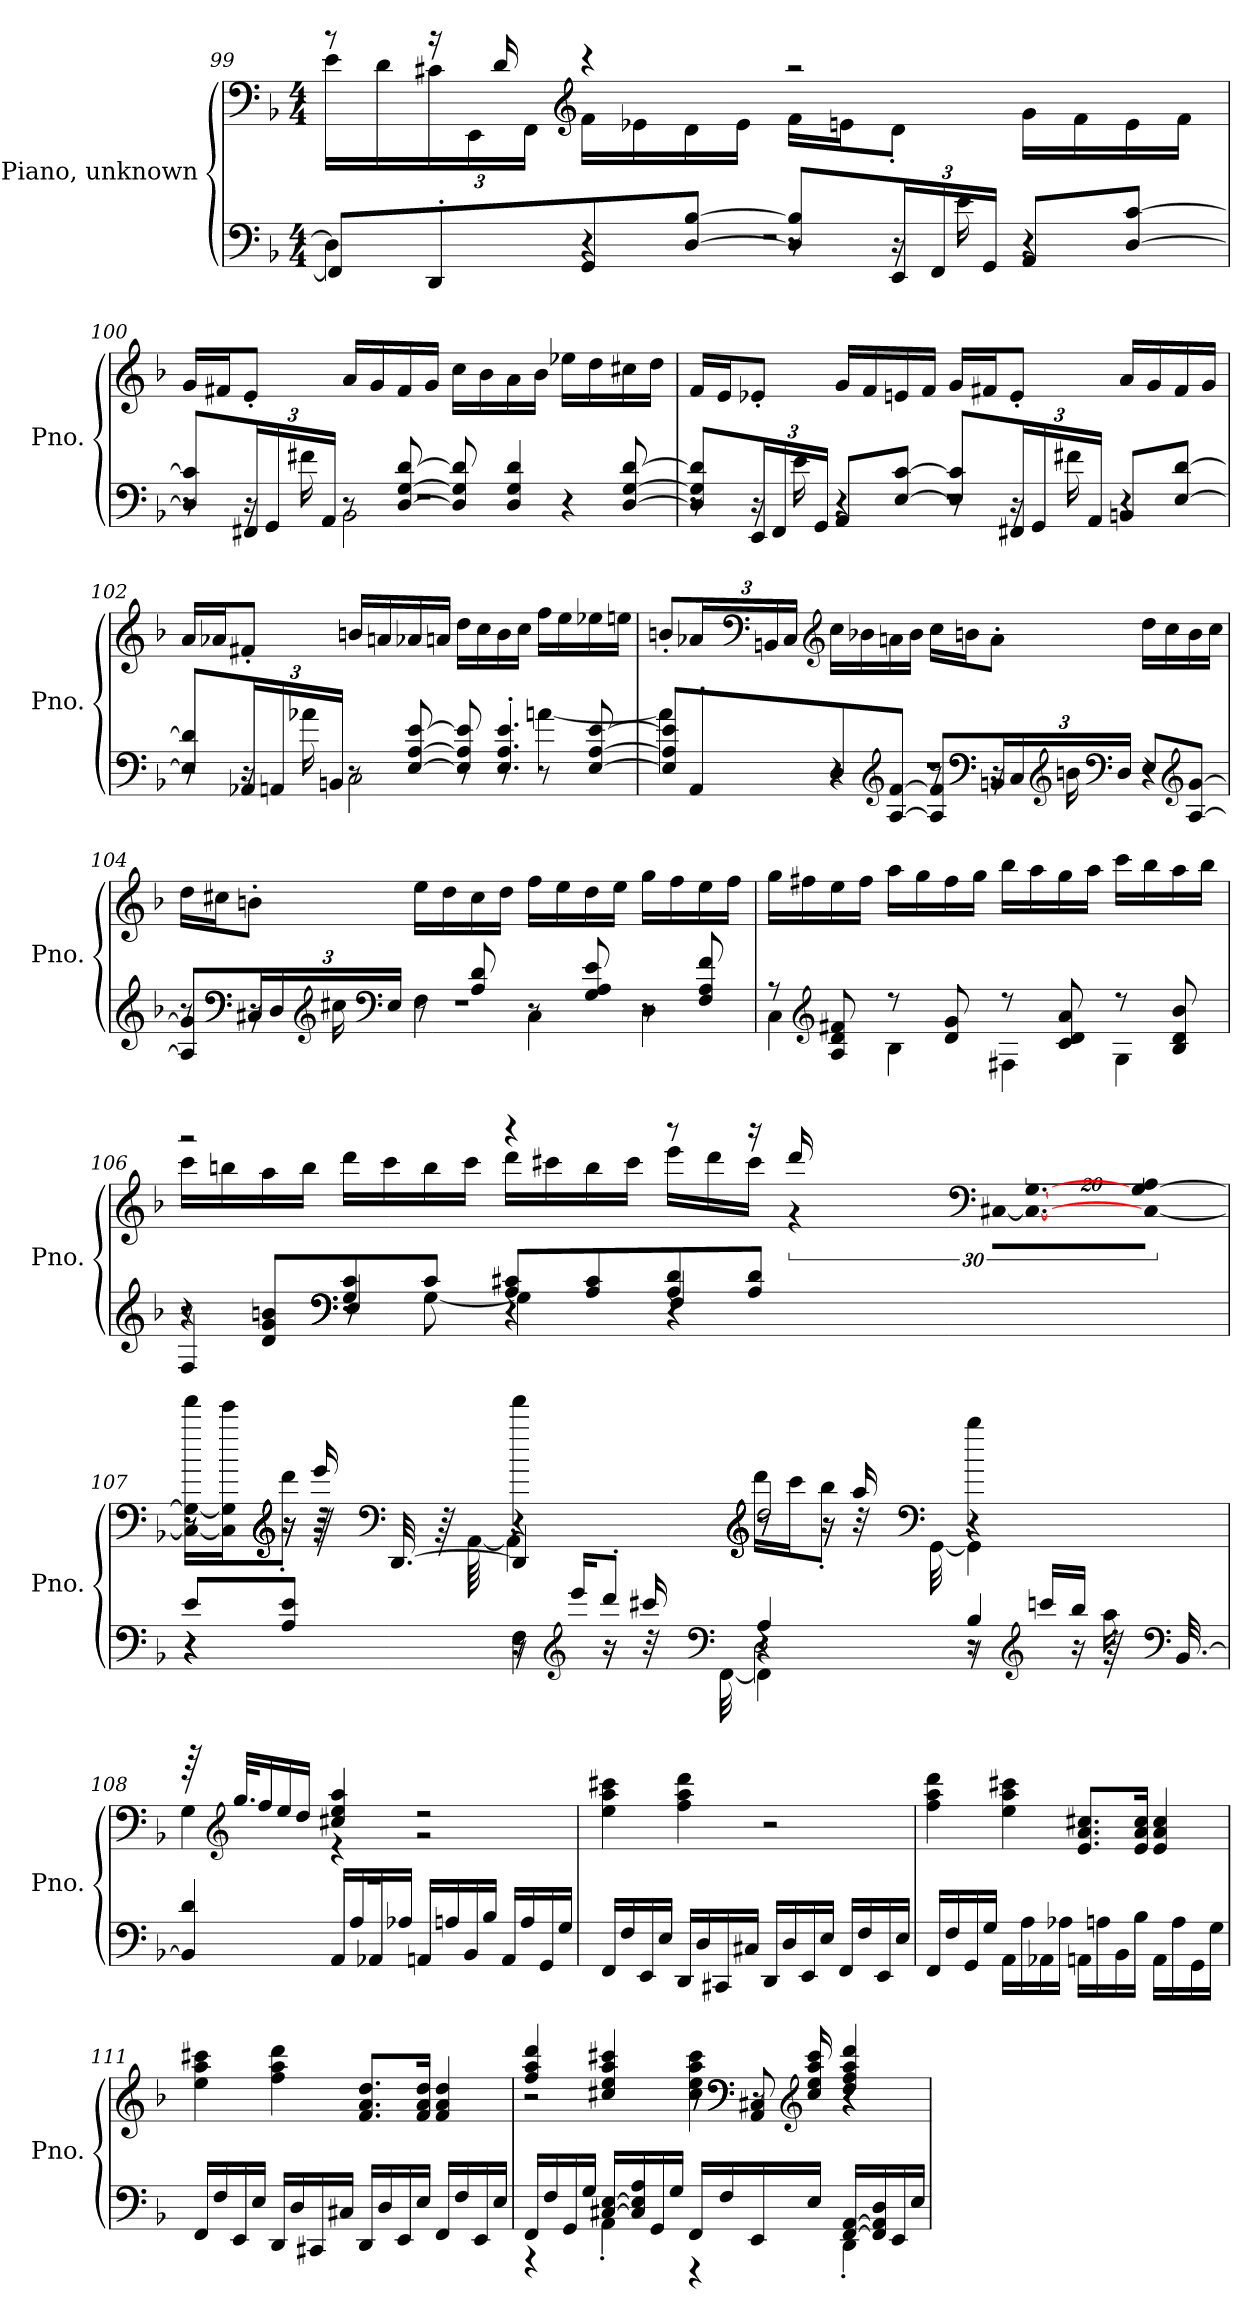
**kern	**kern
*part1	*part1
*staff2	*staff1
*I"Piano, unknown	*
*I'Pno.	*
!!LO:LB:g=z
*clefF4	*clefF4
*k[b-]	*k[b-]
*M4/4	*M4/4
=99	=99
*^	*^
*	*^	*	*
1r	4D\]	8FF/L]	8r	16e\LL
.	.	.	.	16d\
*	*	*	*	*Xbrackettup
.	.	8DD'/	16r	24c#X\
.	.	.	.	24EE\
.	.	.	16d/	.
.	.	.	.	24FF\JJ
*	*	*	*clefG2	*
.	4r	8GG/	4r	16f\LL
.	.	.	.	16e-X\
.	.	[8D/ [8B-/J	.	16d\
.	.	.	.	16e-\JJ
.	8r	8D/] 8B-/]L	2r	16f\LL
.	.	.	.	16en\J
*	*	*Xbrackettup	*	*
.	16r	24EE/L	.	8d'\J
.	.	24FF/	.	.
.	16e\	.	.	.
.	.	24GG/JJ	.	.
.	4r	8AA/L	.	16g\LL
.	.	.	.	16f\
.	.	[8D/ [8c/J	.	16e\
.	.	.	.	16f\JJ
*	*	*	*v	*v
=100	=100	=100	=100
1r	8r	8D/] 8c/]L	16g/LL
.	.	.	16f#X/J
.	16r	24FF#X/L	8e'/J
.	.	24GG/	.
.	16f#X\	.	.
.	.	24AA/JJ	.
.	2BB-\	8r	16a/LL
.	.	.	16g/
.	.	[8D/ [8G/ [8d/	16f#/
.	.	.	16g/JJ
.	.	8D/] 8G/] 8d/]	16cc\LL
.	.	.	16b-\
.	.	4D/ 4G/ 4d/	16a\
.	.	.	16b-\JJ
.	4r	.	16ee-X\LL
.	.	.	16dd\
.	.	[8D/ [8G/ [8d/	16cc#X\
.	.	.	16dd\JJ
!!LO:LB:g=z
=101	=101	=101	=101
1r	8r	8D/] 8G/] 8d/]L	16f/LL
.	.	.	16e/J
.	16r	24EE/L	8e-X'/J
.	.	24FF/	.
.	16e\	.	.
.	.	24GG/JJ	.
.	4r	8AA/L	16g/LL
.	.	.	16f/
.	.	[8E/ [8c/J	16en/
.	.	.	16f/JJ
.	8r	8E/] 8c/]L	16g/LL
.	.	.	16f#X/J
.	16r	24FF#X/L	8e'/J
.	.	24GG/	.
.	16f#X\	.	.
.	.	24AA/JJ	.
.	4r	8BBn/L	16a/LL
.	.	.	16g/
.	.	[8E/ [8d/J	16f#/
.	.	.	16g/JJ
!!LO:PB:g=z
=102	=102	=102	=102
2r	8r	8E/] 8d/]L	16a/LL
.	.	.	16a-X/J
.	16r	24AA-X/L	8f#X'/J
.	.	24AAn/	.
.	16a-X\	.	.
.	.	24BBn/JJ	.
.	2C\	8r	16bn/LL
.	.	.	16an/
.	.	[8E/ [8A/ [8e/	16a-X/
.	.	.	16an/JJ
8r	.	8E/] 8A/] 8e/]	16dd\LL
.	.	.	16cc\
4.E/' 4.A/' 4.e/'	.	8r	16b\
.	.	.	16cc\JJ
.	[4an\	8r	16ff\LL
.	.	.	16ee\
.	.	[8E/ [8A/ [8e/	16ee-X\
.	.	.	16een\JJ
!!LO:LB:g=z
=103	=103	=103	=103
1r	4a\]	8E/] 8A/] 8e/]L	8bn'/L
.	.	8AA'/	24a-X/L
*	*	*	*clefF4
.	.	.	24BBn/
.	.	.	24C/JJ
*	*	*	*clefG2
.	4r	8D/	16cc\LL
.	.	.	16b-X\
*clefG2	*	*	*
.	.	[8A/ [8f/J	16an\
.	.	.	16b-\JJ
.	8r	8A/] 8f/]L	16cc\LL
.	.	.	16bn\J
*clefF4	*	*	*
.	16r	24BBn/L	8a'\J
.	.	24C/	.
*clefG2	*	*	*
.	16bn\	.	.
*clefF4	*	*	*
.	.	24D/JJ	.
.	4r	8E/L	16dd\LL
.	.	.	16cc\
*clefG2	*	*	*
.	.	[8A/ [8g/J	16b\
.	.	.	16cc\JJ
!!LO:LB:g=z
=104	=104	=104	=104
1r	8r	8A/] 8g/]L	16dd\LL
.	.	.	16cc#X\J
*clefF4	*	*	*
.	16r	24C#X/L	8bn'\J
.	.	24D/	.
*clefG2	*	*	*
.	16cc#X\	.	.
*clefF4	*	*	*
.	.	24E/JJ	.
.	4F\	8r	16ee\LL
.	.	.	16dd\
.	.	8A/ 8d/	16cc#\
.	.	.	16dd\JJ
.	4C#\	8r	16ff\LL
.	.	.	16ee\
.	.	8G/ 8A/ 8e/	16dd\
.	.	.	16ee\JJ
.	4D\	8r	16gg\LL
.	.	.	16ff\
.	.	8F/ 8A/ 8f/	16ee\
.	.	.	16ff\JJ
*	*v	*v	*
=105	=105	=105
8r	4C\	16gg\LL
.	.	16ff#X\
*clefG2	*	*
8A/ 8d/ 8f#X/	.	16ee\
.	.	16ff#\JJ
8r	4B-\	16aa\LL
.	.	16gg\
8d/ 8g/	.	16ff#\
.	.	16gg\JJ
8r	4F#X\	16bb-\LL
.	.	16aa\
8c/ 8d/ 8a/	.	16gg\
.	.	16aa\JJ
8r	4G\	16ccc\LL
.	.	16bb-\
8B-/ 8d/ 8b-/	.	16aa\
.	.	16bb-\JJ
!!LO:LB:g=z
=106	=106	=106
*	*^	*^
8r	4r	4F/	2r	16ccc\LL
.	.	.	.	16bbn\
8d/ 8g/ 8bn/L	.	.	.	16aa\
.	.	.	.	16bb\JJ
*clefF4	*	*	*	*
8G/ 8c/	8r	4E/	.	16ddd\LL
.	.	.	.	16ccc\
8c/J	[8G\	.	.	16bb\
.	.	.	.	16ccc\JJ
8A/ 8c#X/L	4G\]	4r	4r	16ddd\LL
.	.	.	.	16ccc#X\
8A/ 8c#/	.	.	.	16bb\
.	.	.	.	16ccc#\JJ
8A/ 8d/	4r	4F/	8r	16eee\LL
.	.	.	.	16ddd\
8A/ 8d/J	.	.	16r	16ccc#\JJ
*	*	*	*	*brackettup
!	!	!	!	!LO:N:vis=64
.	.	.	16ddd/	960%17r
*	*	*	*clefF4	*
!	!	!	!	!LO:N:vis=256
.	.	.	.	[1920%17C#X\KLLLL
!	!	!	!	!LO:N:vis=64.
.	.	.	.	640%17C#\_ [640%17G\
.	.	.	.	1920ryy
!	!	!	!	!LO:N:vis=256
.	.	.	.	1920%17C#\_ 1920%17G\_ 1920%17A\JJJJk
!!LO:LB:g=z
=107	=107	=107	=107	=107
*	*	*^	*^	*^
4r	4r	8e/L	4r	8r	16C#\_ 16G\_ 16fff\LL	8r	8r
.	.	.	.	.	16C#\] 16G\] 16eee\J	.	.
*	*	*	*	*clefG2	*	*	*
.	.	8A/ 8e/J	.	16r	8ddd'\J	16r	16r
.	.	.	.	16eee/	.	64r	32r
*	*	*	*	*clefF4	*	*	*
.	.	.	.	.	.	[32.DD/	.
.	.	.	.	.	.	.	64r
.	.	.	.	.	.	.	[64AA\
8r	8r	16r	4F\	4r	4fff'\	4DD/]	4AA\]
*clefG2	*	*	*	*	*	*	*
.	.	16eee/KL	.	.	.	.	.
16r	16r	8ddd'/J	.	.	.	.	.
16ccc#X/	32r	.	.	.	.	.	.
*clefF4	*	*	*	*	*	*	*
.	[32FF\	.	.	.	.	.	.
*	*	*	*	*clefG2	*	*	*
4r	4FF\]	4A/	2D\	2dd/	16ddd\LL	8r	8r
.	.	.	.	.	16ccc\J	.	.
.	.	.	.	.	8bb-'\J	16r	16r
.	.	.	.	.	.	16aa/	32r
*	*	*	*	*clefF4	*	*	*
.	.	.	.	.	.	.	[32GG\
4B-/	8r	16r	.	.	4bb-'\	4r	4GG\]
*clefG2	*	*	*	*	*	*	*
.	.	16cccn/LL	.	.	.	.	.
.	16r	16bb-/JJ	.	.	.	.	.
.	16aa\	64r	.	.	.	.	.
*clefF4	*	*	*	*	*	*	*
.	.	[32.BB-/	.	.	.	.	.
*	*v	*v	*v	*	*	*	*
*	*	*	*v	*v	*v
!!LO:LB:g=z
=108	=108	=108	=108
1r	4BB-/] 4d/	64r	4G\
*	*	*clefG2	*
.	.	32.gg/KLL	.
.	.	16ff/	.
.	.	16ee/	.
.	.	16dd/JJ	.
.	16AA/LL	4cc#X/ 4ee/ 4aa/	4r
.	16A/	.	.
.	16AA-X/	.	.
.	16A-X/JJ	.	.
.	16AAn/LL	2r	2r
.	16An/	.	.
.	16BB-/	.	.
.	16B-/JJ	.	.
.	16AA/LL	.	.
.	16A/	.	.
.	16GG/	.	.
.	16G/JJ	.	.
*v	*v	*	*
*	*v	*v
=109	=109
16FF/LL	4ee\ 4aa\ 4ccc#X\
16F/	.
16EE/	.
16E/JJ	.
16DD/LL	4ff\ 4aa\ 4ddd\
16D/	.
16CC#X/	.
16C#X/JJ	.
16DD/LL	2r
16D/	.
16EE/	.
16E/JJ	.
16FF/LL	.
16F/	.
16EE/	.
16E/JJ	.
!!LO:PB:g=z
=110	=110
16FF/LL	4ff\ 4aa\ 4ddd\
16F/	.
16GG/	.
16G/JJ	.
16AA\LL	4ee\ 4aa\ 4ccc#X\
16A\	.
16AA-X\	.
16A-X\JJ	.
16AAn\LL	8.e/ 8.a/ 8.cc#X/L
16An\	.
16BB-\	.
16B-\JJ	16e/ 16a/ 16cc#/Jk
16AA\LL	4e/ 4a/ 4cc#/
16A\	.
16GG\	.
16G\JJ	.
=111	=111
16FF/LL	4ee\ 4aa\ 4ccc#X\
16F/	.
16EE/	.
16E/JJ	.
16DD/LL	4ff\ 4aa\ 4ddd\
16D/	.
16CC#X/	.
16C#X/JJ	.
16DD/LL	8.f/ 8.a/ 8.dd/L
16D/	.
16EE/	.
16E/JJ	16f/ 16a/ 16dd/Jk
16FF/LL	4f/ 4a/ 4dd/
16F/	.
16EE/	.
16E/JJ	.
!!LO:LB:g=z
=112	=112
*^	*^
*	*	*	*^
16FF/LL	4r	4ff/ 4aa/ 4ddd/	2r	2r
16F/	.	.	.	.
16GG/	.	.	.	.
16G/JJ	.	.	.	.
[16C#X/ [16E/LL	4AA'\	4cc#X/ 4ee/ 4aa/ 4ccc#X/	.	.
16C#/] 16E/] 16A/	.	.	.	.
16GG/	.	.	.	.
16G/JJ	.	.	.	.
16FF/LL	4r	8r	4cc#\ 4ee\ 4aa\ 4ccc#\	8r
16F/	.	.	.	.
*	*	*clefF4	*	*
16EE/	.	16r	.	8AA/ 8C#X/
*	*	*clefG2	*	*
16E/JJ	.	16cc#/ 16ee/ 16aa/ 16ccc#/	.	.
[16FF/ [16AA/LL	4DD'\	4dd/ 4ff/ 4aa/ 4ddd/	4r	4r
16FF/] 16AA/] 16D/	.	.	.	.
16EE/	.	.	.	.
16E/JJ	.	.	.	.
*v	*v	*	*	*
*	*v	*v	*v
=	=
*-	*-
